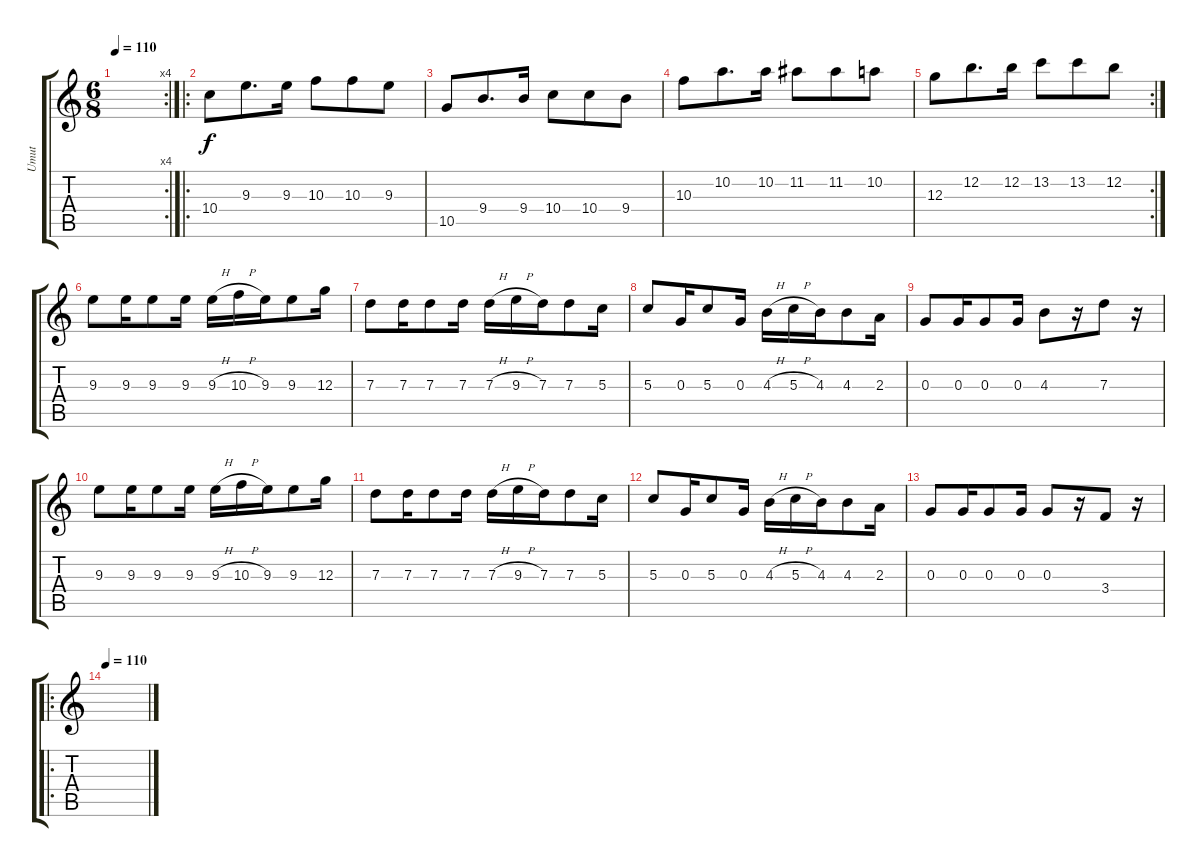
\track ("Umut" "Umut") {instrument distortionguitar}
\staff {score tabs}
\tuning (E4 B3 G3 D3 A2 E2) {hide}
\rc 4
\ts (6 8)
\tempo 110
\clef g2
\ks c
|
\ro
10.4.8{volume 4 instrument distortionguitar} 9.3.8{d} 9.3.16 10.3.8 10.3.8 9.3.8 |
10.5.8 9.4.8{d} 9.4.16 10.4.8 10.4.8 9.4.8 |
10.3.8 10.2.8{d} 10.2.16 11.2.8 11.2.8 10.2.8 |
\rc 2
12.3.8 12.2.8{d} 12.2.16 13.2.8 13.2.8 12.2.8 |
9.3.8{volume 13 instrument distortionguitar} 9.3.16 9.3.8 9.3.16 9.3{h}.16 10.3{h}.16 9.3.16 9.3.8 12.3.16 |
7.3.8 7.3.16 7.3.8 7.3.16 7.3{h}.16 9.3{h}.16 7.3.16 7.3.8 5.3.16 |
5.3.8 0.3.16 5.3.8 0.3.16 4.3{h}.16 5.3{h}.16 4.3.16 4.3.8 2.3.16 |
0.3.8 0.3.16 0.3.8 0.3.16 4.3.8 r.16 7.3.8 r.16 |
9.3.8 9.3.16 9.3.8 9.3.16 9.3{h}.16 10.3{h}.16 9.3.16 9.3.8 12.3.16 |
7.3.8 7.3.16 7.3.8 7.3.16 7.3{h}.16 9.3{h}.16 7.3.16 7.3.8 5.3.16 |
5.3.8 0.3.16 5.3.8 0.3.16 4.3{h}.16 5.3{h}.16 4.3.16 4.3.8 2.3.16 |
0.3.8 0.3.16 0.3.8 0.3.16 0.3.8 r.16 3.4.8 r.16 |
\ro
\tempo 110
